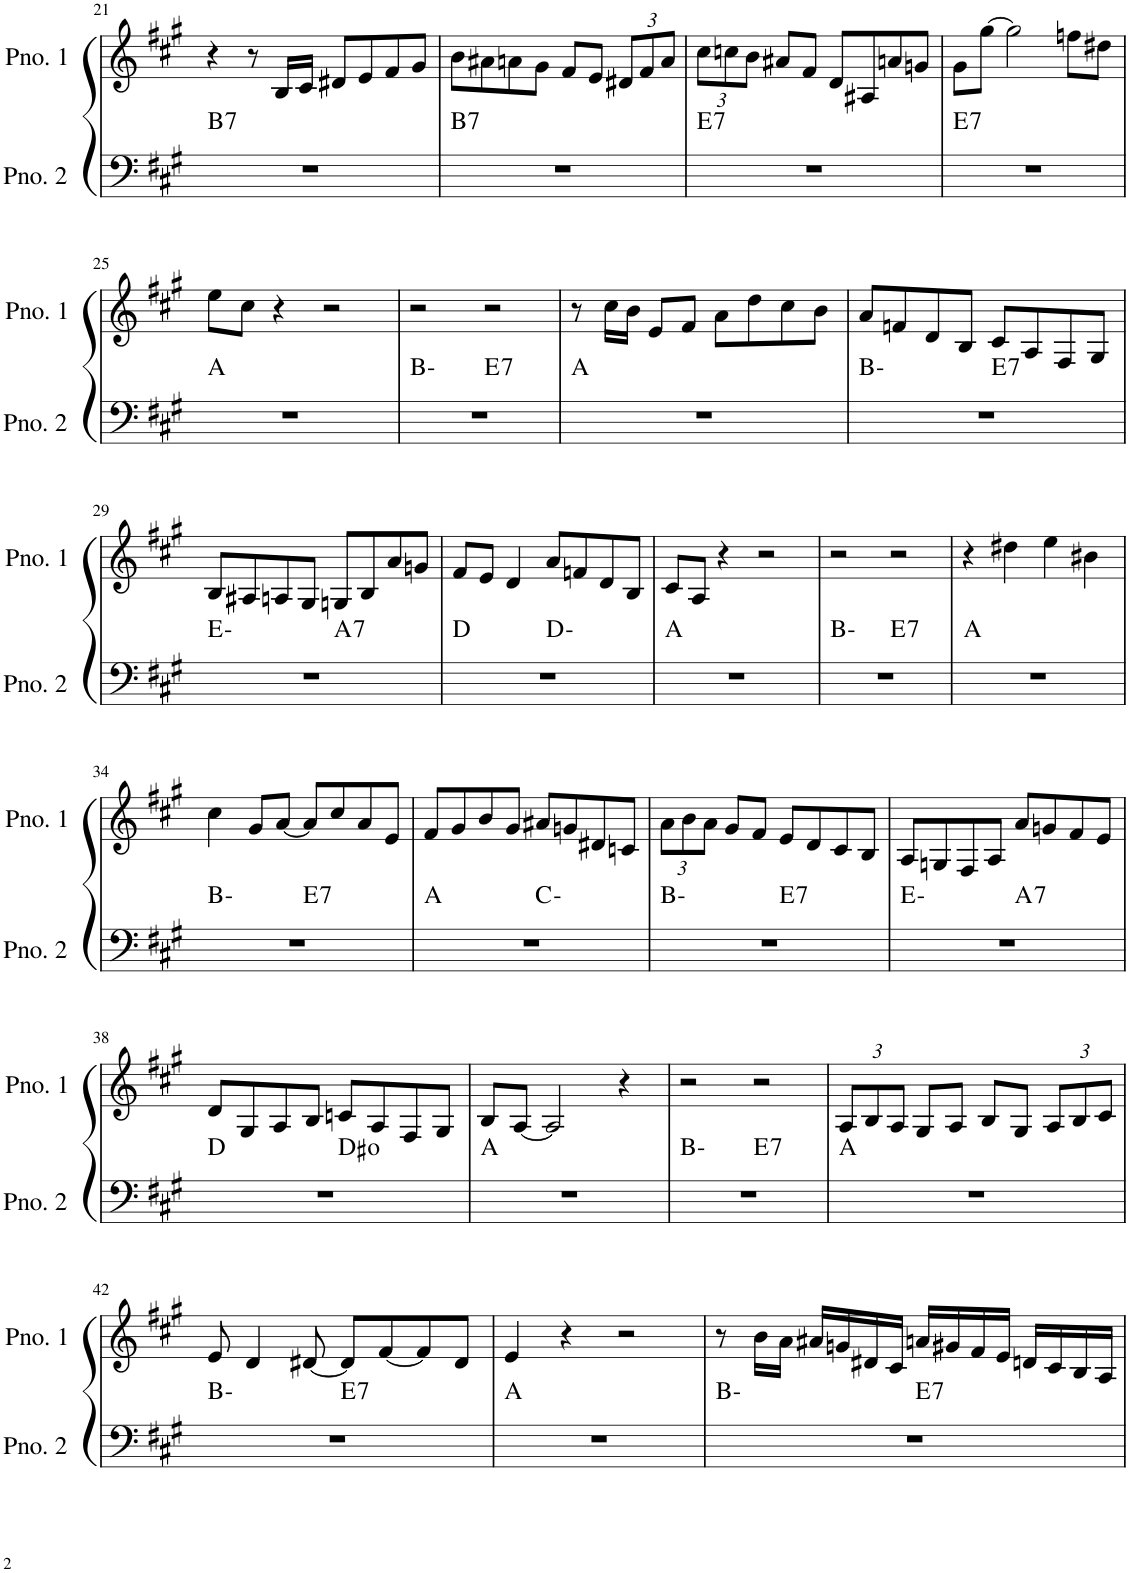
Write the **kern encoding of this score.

**kern	**harte	**kern
*part2	*part2	*part1
*staff2	*	*staff1
*I"ピアノ 2	*	*I"ピアノ 1
!!LO:PB:g=z
*clefF4	*	*clefG2
*k[f#c#g#]	*	*k[f#c#g#]
*M4/4	*	*M4/4
=21	=21	=21
!	!LO:H:kt=7	!
1r	B:7	4r
.	.	8r
.	.	16B/LL
.	.	16c#/JJ
.	.	8d#X/L
.	.	8e/
.	.	8f#/
.	.	8g#/J
=22	=22	=22
!	!LO:H:kt=7	!
1r	B:7	8b\L
.	.	8a#X\
.	.	8an\
.	.	8g#\J
.	.	8f#/L
.	.	8e/J
*	*	*Xbrackettup
.	.	12d#X/L
.	.	12f#/
.	.	12a/J
=23	=23	=23
!	!LO:H:kt=7	!
1r	E:7	12cc#\L
.	.	12ccn\
.	.	12b\J
.	.	8a#X/L
.	.	8f#/J
.	.	8d/L
.	.	8A#X/
.	.	8an/
.	.	8gn/J
=24	=24	=24
!	!LO:H:kt=7	!
1r	E:7	8g#\L
.	.	[8gg#\J
.	.	2gg#\]
.	.	8ffn\L
.	.	8dd#X\J
!!LO:LB:g=z
=25	=25	=25
1r	A:maj	8ee\L
.	.	8cc#\J
.	.	4r
.	.	2r
=26	=26	=26
*^	*	*
1r	2ryy	B:min	2r
!	!	!LO:H:kt=7	!
.	2ryy	E:7	2r
*v	*v	*	*
=27	=27	=27
1r	A:maj	8r
.	.	16cc#\LL
.	.	16b\JJ
.	.	8e/L
.	.	8f#/J
.	.	8a\L
.	.	8dd\
.	.	8cc#\
.	.	8b\J
=28	=28	=28
*^	*	*
1r	2ryy	B:min	8a/L
.	.	.	8fn/
.	.	.	8d/
.	.	.	8B/J
!	!	!LO:H:kt=7	!
.	2ryy	E:7	8c#/L
.	.	.	8A/
.	.	.	8F#/
.	.	.	8G#/J
!!LO:LB:g=z
=29	=29	=29	=29
1r	2ryy	E:min	8B/L
.	.	.	8A#X/
.	.	.	8An/
.	.	.	8G#/J
!	!	!LO:H:kt=7	!
.	2ryy	A:7	8Gn/L
.	.	.	8B/
.	.	.	8a/
.	.	.	8gn/J
=30	=30	=30	=30
1r	2ryy	D:maj	8f#/L
.	.	.	8e/J
.	.	.	4d/
.	2ryy	D:min	8a/L
.	.	.	8fn/
.	.	.	8d/
.	.	.	8B/J
*v	*v	*	*
=31	=31	=31
1r	A:maj	8c#/L
.	.	8A/J
.	.	4r
.	.	2r
=32	=32	=32
*^	*	*
1r	2ryy	B:min	2r
!	!	!LO:H:kt=7	!
.	2ryy	E:7	2r
*v	*v	*	*
=33	=33	=33
1r	A:maj	4r
.	.	4dd#X\
.	.	4ee\
.	.	4b#X\
!!LO:LB:g=z
=34	=34	=34
*^	*	*
1r	2ryy	B:min	4cc#\
.	.	.	8g#/L
.	.	.	[8a/J
!	!	!LO:H:kt=7	!
.	2ryy	E:7	8a/L]
.	.	.	8cc#/
.	.	.	8a/
.	.	.	8e/J
=35	=35	=35	=35
1r	2ryy	A:maj	8f#/L
.	.	.	8g#/
.	.	.	8b/
.	.	.	8g#/J
.	2ryy	C:min	8a#X/L
.	.	.	8gn/
.	.	.	8d#X/
.	.	.	8cn/J
=36	=36	=36	=36
1r	2ryy	B:min	12a\L
.	.	.	12b\
.	.	.	12a\J
.	.	.	8g#/L
.	.	.	8f#/J
!	!	!LO:H:kt=7	!
.	2ryy	E:7	8e/L
.	.	.	8d/
.	.	.	8c#/
.	.	.	8B/J
=37	=37	=37	=37
1r	2ryy	E:min	8A/L
.	.	.	8Gn/
.	.	.	8F#/
.	.	.	8A/J
!	!	!LO:H:kt=7	!
.	2ryy	A:7	8a/L
.	.	.	8gn/
.	.	.	8f#/
.	.	.	8e/J
!!LO:LB:g=z
=38	=38	=38	=38
1r	2ryy	D:maj	8d/L
.	.	.	8G#/
.	.	.	8A/
.	.	.	8B/J
.	2ryy	D#:dim	8cn/L
.	.	.	8A/
.	.	.	8F#/
.	.	.	8G#/J
*v	*v	*	*
=39	=39	=39
1r	A:maj	8B/L
.	.	[8A/J
.	.	2A/]
.	.	4r
=40	=40	=40
*^	*	*
1r	2ryy	B:min	2r
!	!	!LO:H:kt=7	!
.	2ryy	E:7	2r
*v	*v	*	*
=41	=41	=41
1r	A:maj	12A/L
.	.	12B/
.	.	12A/J
.	.	8G#/L
.	.	8A/J
.	.	8B/L
.	.	8G#/J
.	.	12A/L
.	.	12B/
.	.	12c#/J
!!LO:LB:g=z
=42	=42	=42
*^	*	*
1r	2ryy	B:min	8e/
.	.	.	4d/
.	.	.	[8d#X/
!	!	!LO:H:kt=7	!
.	2ryy	E:7	8d#/L]
.	.	.	[8f#/
.	.	.	8f#/]
.	.	.	8d#/J
*v	*v	*	*
=43	=43	=43
1r	A:maj	4e/
.	.	4r
.	.	2r
=44	=44	=44
*^	*	*
1r	2ryy	B:min	8r
.	.	.	16b\LL
.	.	.	16a\JJ
.	.	.	16a#X/LL
.	.	.	16gn/
.	.	.	16d#X/
.	.	.	16c#/JJ
!	!	!LO:H:kt=7	!
.	2ryy	E:7	16an/LL
.	.	.	16g#X/
.	.	.	16f#/
.	.	.	16e/JJ
.	.	.	16dn/LL
.	.	.	16c#/
.	.	.	16B/
.	.	.	16A/JJ
*v	*v	*	*
=	=	=
*-	*-	*-
